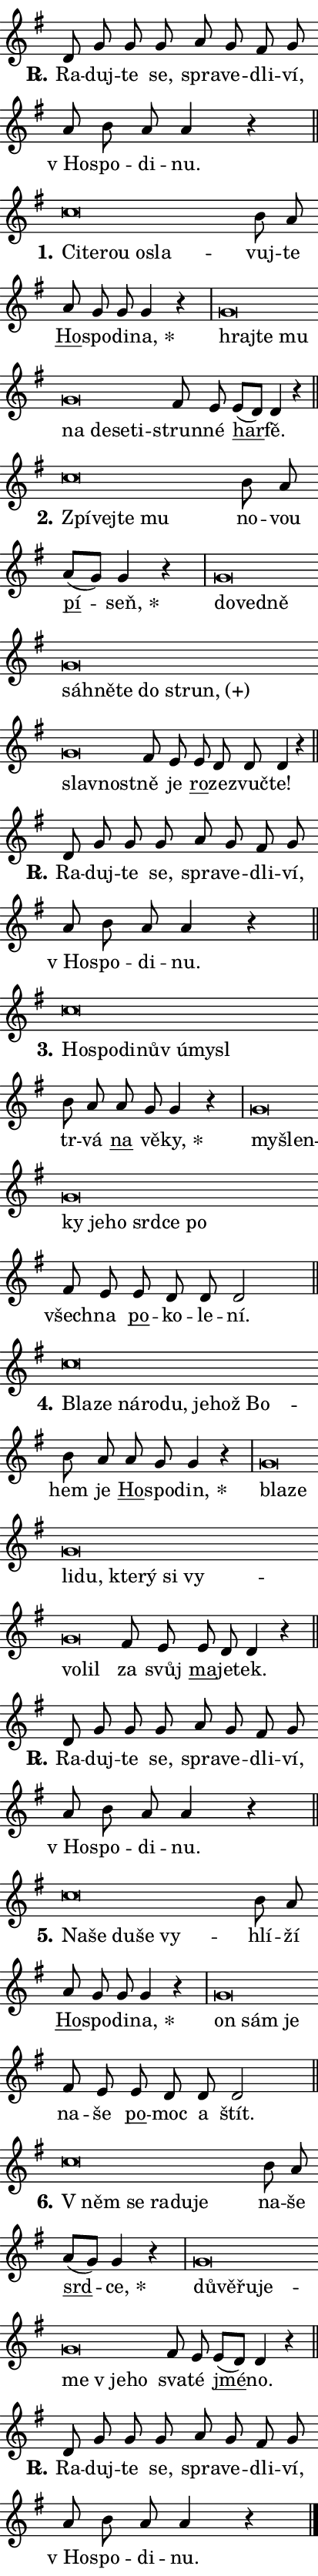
\version "2.22.1"
\header { tagline = "" }
\paper {
  indent = 0\cm
  top-margin = 0\cm
  right-margin = 0\cm
  bottom-margin = 0\cm
  left-margin = 0\cm
  paper-width = 7\cm
  page-breaking = #ly:one-page-breaking
  system-system-spacing.basic-distance = #11
  score-system-spacing.basic-distance = #11.3
  ragged-last = ##f
}


%% Author: Thomas Morley
%% https://lists.gnu.org/archive/html/lilypond-user/2020-05/msg00002.html
#(define (line-position grob)
"Returns position of @var[grob} in current system:
   @code{'start}, if at first time-step
   @code{'end}, if at last time-step
   @code{'middle} otherwise
"
  (let* ((col (ly:item-get-column grob))
         (ln (ly:grob-object col 'left-neighbor))
         (rn (ly:grob-object col 'right-neighbor))
         (col-to-check-left (if (ly:grob? ln) ln col))
         (col-to-check-right (if (ly:grob? rn) rn col))
         (break-dir-left
           (and
             (ly:grob-property col-to-check-left 'non-musical #f)
             (ly:item-break-dir col-to-check-left)))
         (break-dir-right
           (and
             (ly:grob-property col-to-check-right 'non-musical #f)
             (ly:item-break-dir col-to-check-right))))
        (cond ((eqv? 1 break-dir-left) 'start)
              ((eqv? -1 break-dir-right) 'end)
              (else 'middle))))

#(define (tranparent-at-line-position vctor)
  (lambda (grob)
  "Relying on @code{line-position} select the relevant enry from @var{vctor}.
Used to determine transparency,"
    (case (line-position grob)
      ((end) (not (vector-ref vctor 0)))
      ((middle) (not (vector-ref vctor 1)))
      ((start) (not (vector-ref vctor 2))))))

noteHeadBreakVisibility =
#(define-music-function (break-visibility)(vector?)
"Makes @code{NoteHead}s transparent relying on @var{break-visibility}"
#{
  \override NoteHead.transparent =
    #(tranparent-at-line-position break-visibility)
#})

#(define delete-ledgers-for-transparent-note-heads
  (lambda (grob)
    "Reads whether a @code{NoteHead} is transparent.
If so this @code{NoteHead} is removed from @code{'note-heads} from
@var{grob}, which is supposed to be @code{LedgerLineSpanner}.
As a result ledgers are not printed for this @code{NoteHead}"
    (let* ((nhds-array (ly:grob-object grob 'note-heads))
           (nhds-list
             (if (ly:grob-array? nhds-array)
                 (ly:grob-array->list nhds-array)
                 '()))
           ;; Relies on the transparent-property being done before
           ;; Staff.LedgerLineSpanner.after-line-breaking is executed.
           ;; This is fragile ...
           (to-keep
             (remove
               (lambda (nhd)
                 (ly:grob-property nhd 'transparent #f))
               nhds-list)))
      ;; TODO find a better method to iterate over grob-arrays, similiar
      ;; to filter/remove etc for lists
      ;; For now rebuilt from scratch
      (set! (ly:grob-object grob 'note-heads)  '())
      (for-each
        (lambda (nhd)
          (ly:pointer-group-interface::add-grob grob 'note-heads nhd))
        to-keep))))

hideNotes = {
  \noteHeadBreakVisibility #begin-of-line-visible
}
unHideNotes = {
  \noteHeadBreakVisibility #all-visible
}

% work-around for resetting accidentals
% https://lilypond.org/doc/v2.23/Documentation/notation/displaying-rhythms#unmetered-music
cadenzaMeasure = {
  \cadenzaOff
  \partial 1024 s1024
  \cadenzaOn
}

#(define-markup-command (accent layout props text) (markup?)
  "Underline accented syllable"
  (interpret-markup layout props
    #{\markup \override #'(offset . 4.3) \underline { #text }#}))

responsum = \markup \concat {
  "R" \hspace #-1.05 \path #0.1 #'((moveto 0 0.07) (lineto 0.9 0.8)) \hspace #0.05 "."
}

\layout {
    \context {
        \Staff
        \remove "Time_signature_engraver"
        \override LedgerLineSpanner.after-line-breaking = #delete-ledgers-for-transparent-note-heads
    }
    \context {
        \Voice {
            \override NoteHead.output-attributes = #'((class . "notehead"))
            \override Hairpin.height = #0.55
        }
    }
    \context {
        \Lyrics {
            \override StanzaNumber.output-attributes = #'((class . "stanzanumber"))
            \override LyricSpace.minimum-distance = #0.9
            \override LyricText.font-name = #"TeX Gyre Schola"
            \override LyricText.font-size = 1
            \override StanzaNumber.font-name = #"TeX Gyre Schola Bold"
            \override StanzaNumber.font-size = 1
        }
    }
}

% magnetic-lyrics.ily
%
%   written by
%     Jean Abou Samra <jean@abou-samra.fr>
%     Werner Lemberg <wl@gnu.org>
%
%   adapted by
%     Jiri Hon <jiri.hon@gmail.com>
%
% Version 2022-Apr-15

% https://www.mail-archive.com/lilypond-user@gnu.org/msg149350.html

#(define (Left_hyphen_pointer_engraver context)
   "Collect syllable-hyphen-syllable occurrences in lyrics and store
them in properties.  This engraver only looks to the left.  For
example, if the lyrics input is @code{foo -- bar}, it does the
following.

@itemize @bullet
@item
Set the @code{text} property of the @code{LyricHyphen} grob between
@q{foo} and @q{bar} to @code{foo}.

@item
Set the @code{left-hyphen} property of the @code{LyricText} grob with
text @q{foo} to the @code{LyricHyphen} grob between @q{foo} and
@q{bar}.
@end itemize

Use this auxiliary engraver in combination with the
@code{lyric-@/text::@/apply-@/magnetic-@/offset!} hook."
   (let ((hyphen #f)
         (text #f))
     (make-engraver
      (acknowledgers
       ((lyric-syllable-interface engraver grob source-engraver)
        (set! text grob)))
      (end-acknowledgers
       ((lyric-hyphen-interface engraver grob source-engraver)
        ;(when (not (grob::has-interface grob 'lyric-space-interface))
          (set! hyphen grob)));)
      ((stop-translation-timestep engraver)
       (when (and text hyphen)
         (ly:grob-set-object! text 'left-hyphen hyphen))
       (set! text #f)
       (set! hyphen #f)))))

#(define (lyric-text::apply-magnetic-offset! grob)
   "If the space between two syllables is less than the value in
property @code{LyricText@/.details@/.squash-threshold}, move the right
syllable to the left so that it gets concatenated with the left
syllable.

Use this function as a hook for
@code{LyricText@/.after-@/line-@/breaking} if the
@code{Left_@/hyphen_@/pointer_@/engraver} is active."
   (let ((hyphen (ly:grob-object grob 'left-hyphen #f)))
     (when hyphen
       (let ((left-text (ly:spanner-bound hyphen LEFT)))
         (when (grob::has-interface left-text 'lyric-syllable-interface)
           (let* ((common (ly:grob-common-refpoint grob left-text X))
                  (this-x-ext (ly:grob-extent grob common X))
                  (left-x-ext
                   (begin
                     ;; Trigger magnetism for left-text.
                     (ly:grob-property left-text 'after-line-breaking)
                     (ly:grob-extent left-text common X)))
                  ;; `delta` is the gap width between two syllables.
                  (delta (- (interval-start this-x-ext)
                            (interval-end left-x-ext)))
                  (details (ly:grob-property grob 'details))
                  (threshold (assoc-get 'squash-threshold details 0.2)))
             (when (< delta threshold)
               (let* (;; We have to manipulate the input text so that
                      ;; ligatures crossing syllable boundaries are not
                      ;; disabled.  For languages based on the Latin
                      ;; script this is essentially a beautification.
                      ;; However, for non-Western scripts it can be a
                      ;; necessity.
                      (lt (ly:grob-property left-text 'text))
                      (rt (ly:grob-property grob 'text))
                      (is-space (grob::has-interface hyphen 'lyric-space-interface))
                      (space (if is-space " " ""))
                      (space-markup (grob-interpret-markup grob " "))
                      (space-size (interval-length (ly:stencil-extent space-markup X)))
                      (extra-delta (if is-space space-size 0))
                      ;; Append new syllable.
                      (ltrt-space (if (and (string? lt) (string? rt))
                                (string-append lt space rt)
                                (make-concat-markup (list lt space rt))))
                      ;; Right-align `ltrt` to the right side.
                      (ltrt-space-markup (grob-interpret-markup
                               grob
                               (make-translate-markup
                                (cons (interval-length this-x-ext) 0)
                                (make-right-align-markup ltrt-space)))))
                 (begin
                   ;; Don't print `left-text`.
                   (ly:grob-set-property! left-text 'stencil #f)
                   ;; Set text and stencil (which holds all collected
                   ;; syllables so far) and shift it to the left.
                   (ly:grob-set-property! grob 'text ltrt-space)
                   (ly:grob-set-property! grob 'stencil ltrt-space-markup)
                   (ly:grob-translate-axis! grob (- (- delta extra-delta)) X))))))))))


#(define (lyric-hyphen::displace-bounds-first grob)
   ;; Make very sure this callback isn't triggered too early.
   (let ((left (ly:spanner-bound grob LEFT))
         (right (ly:spanner-bound grob RIGHT)))
     (ly:grob-property left 'after-line-breaking)
     (ly:grob-property right 'after-line-breaking)
     (ly:lyric-hyphen::print grob)))

squashThreshold = #0.4

\layout {
  \context {
    \Lyrics
    \consists #Left_hyphen_pointer_engraver
    \override LyricText.after-line-breaking =
      #lyric-text::apply-magnetic-offset!
    \override LyricHyphen.stencil = #lyric-hyphen::displace-bounds-first
    \override LyricText.details.squash-threshold = \squashThreshold
    \override LyricHyphen.minimum-distance = 0
    \override LyricHyphen.minimum-length = \squashThreshold
  }
}

squash = \override LyricText.details.squash-threshold = 9999
unSquash = \override LyricText.details.squash-threshold = \squashThreshold

left = \override LyricText.self-alignment-X = #LEFT
unLeft = \revert LyricText.self-alignment-X

starOffset = #(lambda (grob) 
                (let ((x_offset (ly:self-alignment-interface::aligned-on-x-parent grob)))
                  (if (= x_offset 0) 0 (+ x_offset 1.2))))

star = #(define-music-function (syllable)(string?)
"Append star separator at the end of a syllable"
#{
  \once \override LyricText.X-offset = #starOffset
  \lyricmode { \markup {
    #syllable
    \override #'((font-name . "TeX Gyre Schola Bold")) \hspace #0.2 \lower #0.65 \larger "*"
  } }
#})

starAccent = #(define-music-function (syllable)(string?)
"Append star separator at the end of a syllable and make accent"
#{
  \once \override LyricText.X-offset = #starOffset
  \lyricmode { \markup {
    \accent #syllable
    \override #'((font-name . "TeX Gyre Schola Bold")) \hspace #0.2 \lower #0.65 \larger "*"
  } }
#})

breath = #(define-music-function (syllable)(string?)
"Append breathing indicator at the end of a syllable"
#{
  \lyricmode { \markup { #syllable "+" } }
#})

optionalBreath = #(define-music-function (syllable)(string?)
"Append optional breathing indicator at the end of a syllable"
#{
  \lyricmode { \markup { #syllable "(+)" } }
#})


\score {
    <<
        \new Voice = "melody" { \cadenzaOn \key g \major \relative { d'8 g g g a g \bar "" fis g \bar "" a b a a4 r \cadenzaMeasure \bar "||" \break } }
        \new Lyrics \lyricsto "melody" { \lyricmode { \set stanza = \responsum
Ra -- duj -- te se, spra -- ve -- dli -- ví, "v Ho" -- spo -- di -- nu. } }
    >>
    \layout {}
}

\score {
    <<
        \new Voice = "melody" { \cadenzaOn \key g \major \relative { c''\breve*1/16 \hideNotes \breve*1/16 \bar "" \breve*1/16 \bar "" \breve*1/16 \breve*1/16 \bar "" \unHideNotes b8 a \bar "" a g g g4 r \cadenzaMeasure \bar "|" g\breve*1/16 \hideNotes \breve*1/16 \bar "" \breve*1/16 \bar "" \breve*1/16 \bar "" \breve*1/16 \bar "" \breve*1/16 \breve*1/16 \bar "" \unHideNotes fis8 e \bar "" e[( d)] d4 r \cadenzaMeasure \bar "||" \break } }
        \new Lyrics \lyricsto "melody" { \lyricmode { \set stanza = "1."
\left Ci -- \squash te -- rou o -- sla -- \unLeft \unSquash vuj -- te \markup \accent Ho -- spo -- di -- \star na, \left hraj -- \squash te mu na de -- se -- ti -- \unLeft \unSquash strun -- né \markup \accent har -- fě. } }
    >>
    \layout {}
}

\score {
    <<
        \new Voice = "melody" { \cadenzaOn \key g \major \relative { c''\breve*1/16 \hideNotes \breve*1/16 \bar "" \breve*1/16 \breve*1/16 \bar "" \unHideNotes b8 a \bar "" a[( g)] g4 r \cadenzaMeasure \bar "|" g\breve*1/16 \hideNotes \breve*1/16 \bar "" \breve*1/16 \bar "" \breve*1/16 \bar "" \breve*1/16 \bar "" \breve*1/16 \bar "" \breve*1/16 \bar "" \breve*1/16 \bar "" \breve*1/16 \breve*1/16 \bar "" \unHideNotes fis8 e \bar "" e d d d4 r \cadenzaMeasure \bar "||" \break } }
        \new Lyrics \lyricsto "melody" { \lyricmode { \set stanza = "2."
\left Zpí -- \squash vej -- te mu \unLeft \unSquash no -- vou \markup \accent pí -- \star seň, \left do -- \squash ved -- ně sáh -- ně -- te do \optionalBreath strun, slav -- nost -- \unLeft \unSquash ně je \markup \accent ro -- ze -- zvuč -- te! } }
    >>
    \layout {}
}

\score {
    <<
        \new Voice = "melody" { \cadenzaOn \key g \major \relative { d'8 g g g a g \bar "" fis g \bar "" a b a a4 r \cadenzaMeasure \bar "||" \break } }
        \new Lyrics \lyricsto "melody" { \lyricmode { \set stanza = \responsum
Ra -- duj -- te se, spra -- ve -- dli -- ví, "v Ho" -- spo -- di -- nu. } }
    >>
    \layout {}
}

\score {
    <<
        \new Voice = "melody" { \cadenzaOn \key g \major \relative { c''\breve*1/16 \hideNotes \breve*1/16 \bar "" \breve*1/16 \bar "" \breve*1/16 \bar "" \breve*1/16 \bar "" \breve*1/16 \breve*1/16 \bar "" \unHideNotes b8 a \bar "" a g g4 r \cadenzaMeasure \bar "|" g\breve*1/16 \hideNotes \breve*1/16 \bar "" \breve*1/16 \bar "" \breve*1/16 \bar "" \breve*1/16 \bar "" \breve*1/16 \bar "" \breve*1/16 \breve*1/16 \bar "" \unHideNotes fis8 e \bar "" e d d d2 \cadenzaMeasure \bar "||" \break } }
        \new Lyrics \lyricsto "melody" { \lyricmode { \set stanza = "3."
\left Ho -- \squash spo -- di -- nův ú -- my -- sl \unLeft \unSquash tr -- vá \markup \accent na vě -- \star ky, \left my -- \squash šlen -- ky je -- ho srd -- ce po \unLeft \unSquash všech -- na \markup \accent po -- ko -- le -- ní. } }
    >>
    \layout {}
}

\score {
    <<
        \new Voice = "melody" { \cadenzaOn \key g \major \relative { c''\breve*1/16 \hideNotes \breve*1/16 \bar "" \breve*1/16 \bar "" \breve*1/16 \bar "" \breve*1/16 \bar "" \breve*1/16 \bar "" \breve*1/16 \breve*1/16 \bar "" \unHideNotes b8 a \bar "" a g g4 r \cadenzaMeasure \bar "|" g\breve*1/16 \hideNotes \breve*1/16 \bar "" \breve*1/16 \bar "" \breve*1/16 \bar "" \breve*1/16 \bar "" \breve*1/16 \bar "" \breve*1/16 \bar "" \breve*1/16 \bar "" \breve*1/16 \breve*1/16 \bar "" \unHideNotes fis8 e \bar "" e d d4 r \cadenzaMeasure \bar "||" \break } }
        \new Lyrics \lyricsto "melody" { \lyricmode { \set stanza = "4."
\left Bla -- \squash ze ná -- ro -- du, je -- hož Bo -- \unLeft \unSquash hem je \markup \accent Ho -- spo -- \star din, \left bla -- \squash ze li -- du, kte -- rý si vy -- vo -- lil \unLeft \unSquash za svůj \markup \accent ma -- je -- tek. } }
    >>
    \layout {}
}

\score {
    <<
        \new Voice = "melody" { \cadenzaOn \key g \major \relative { d'8 g g g a g \bar "" fis g \bar "" a b a a4 r \cadenzaMeasure \bar "||" \break } }
        \new Lyrics \lyricsto "melody" { \lyricmode { \set stanza = \responsum
Ra -- duj -- te se, spra -- ve -- dli -- ví, "v Ho" -- spo -- di -- nu. } }
    >>
    \layout {}
}

\score {
    <<
        \new Voice = "melody" { \cadenzaOn \key g \major \relative { c''\breve*1/16 \hideNotes \breve*1/16 \bar "" \breve*1/16 \bar "" \breve*1/16 \breve*1/16 \bar "" \unHideNotes b8 a \bar "" a g g g4 r \cadenzaMeasure \bar "|" g\breve*1/16 \hideNotes \breve*1/16 \breve*1/16 \bar "" \unHideNotes fis8 e \bar "" e d d d2 \cadenzaMeasure \bar "||" \break } }
        \new Lyrics \lyricsto "melody" { \lyricmode { \set stanza = "5."
\left Na -- \squash še du -- še vy -- \unLeft \unSquash hlí -- ží \markup \accent Ho -- spo -- di -- \star na, \left on \squash sám je \unLeft \unSquash na -- še \markup \accent po -- moc a štít. } }
    >>
    \layout {}
}

\score {
    <<
        \new Voice = "melody" { \cadenzaOn \key g \major \relative { c''\breve*1/16 \hideNotes \breve*1/16 \bar "" \breve*1/16 \bar "" \breve*1/16 \breve*1/16 \bar "" \unHideNotes b8 a \bar "" a[( g)] g4 r \cadenzaMeasure \bar "|" g\breve*1/16 \hideNotes \breve*1/16 \bar "" \breve*1/16 \bar "" \breve*1/16 \bar "" \breve*1/16 \bar "" \breve*1/16 \breve*1/16 \bar "" \unHideNotes fis8 e \bar "" e[( d)] d4 r \cadenzaMeasure \bar "||" \break } }
        \new Lyrics \lyricsto "melody" { \lyricmode { \set stanza = "6."
\left "V něm" \squash se ra -- du -- je \unLeft \unSquash na -- še \markup \accent srd -- \star ce, \left dů -- \squash vě -- řu -- je -- me "v je" -- ho \unLeft \unSquash sva -- té \markup \accent jmé -- no. } }
    >>
    \layout {}
}

\score {
    <<
        \new Voice = "melody" { \cadenzaOn \key g \major \relative { d'8 g g g a g \bar "" fis g \bar "" a b a a4 r \cadenzaMeasure \bar "||" \break } \bar "|." }
        \new Lyrics \lyricsto "melody" { \lyricmode { \set stanza = \responsum
Ra -- duj -- te se, spra -- ve -- dli -- ví, "v Ho" -- spo -- di -- nu. } }
    >>
    \layout {}
}
